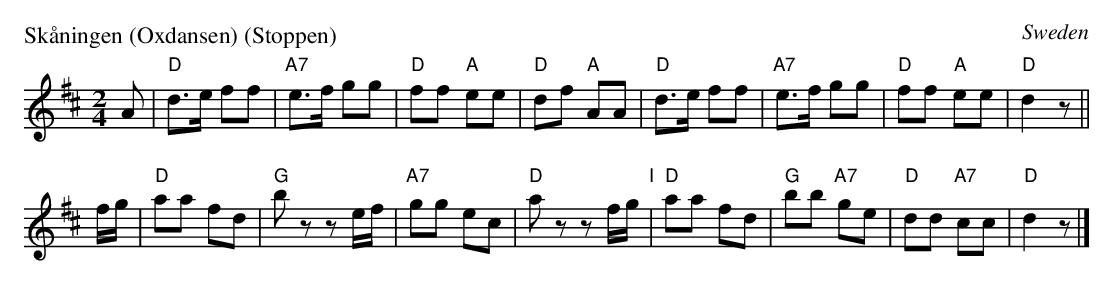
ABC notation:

X:1
P: Sk\aaningen (Oxdansen) (Stoppen)
O: Sweden
M: 2/4
L: 1/8
K: D
 A \
| "D"d>e ff | "A7"e>f gg | "D"ff "A"ee | "D"df "A"AA \
| "D"d>e ff | "A7"e>f gg | "D"ff "A"ee | "D"d2 z ||
f/g/ \
| "D"aa fd | "G"Kbz ze/f/ | "A7"gg ec | "D"Kaz zf/g/ "I"\
| "D"aa fd | "G"bb "A7"ge | "D"dd "A7"cc | "D"d2 z |]
